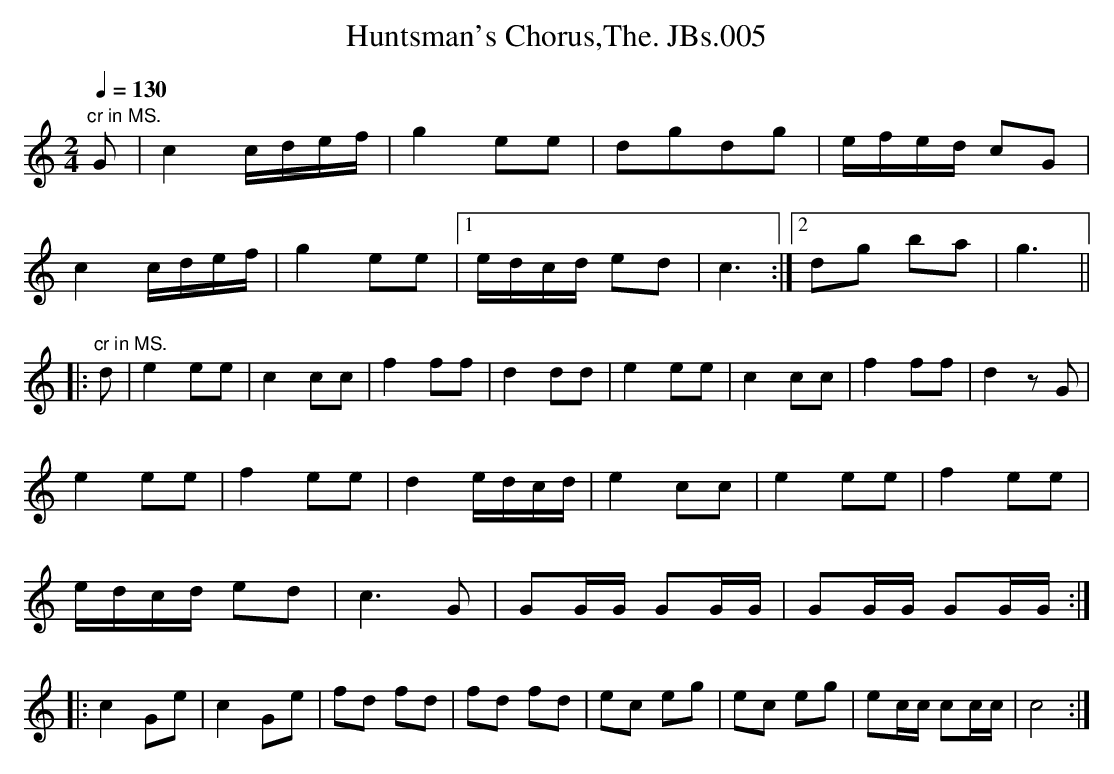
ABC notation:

X:1
T:Huntsman's Chorus,The. JBs.005
M:2/4
L:1/16
Q:1/4=130
K:C major
"cr in MS."G2|c4cdef|g4e2e2|d2g2d2g2|efed c2G2|!
c4cdef|g4e2e2|1edcd e2d2|c6:|2d2g2 b2a2|g6||!
|:"cr in MS."d2|e4e2e2|c4c2c2|f4f2f2|d4d2d2|\
e4e2e2|c4c2c2|f4f2f2|d4z2G2|!
e4e2e2|f4e2e2|d4edcd|e4c2c2|e4e2e2|\
f4e2e2|!
edcd e2d2|c6G2|G2GG G2GG|G2GG G2GG::!
c4G2e2|c4G2e2|f2d2 f2d2|f2d2 f2d2|\
e2c2 e2g2|e2c2 e2g2|e2cc c2cc|c8:|
